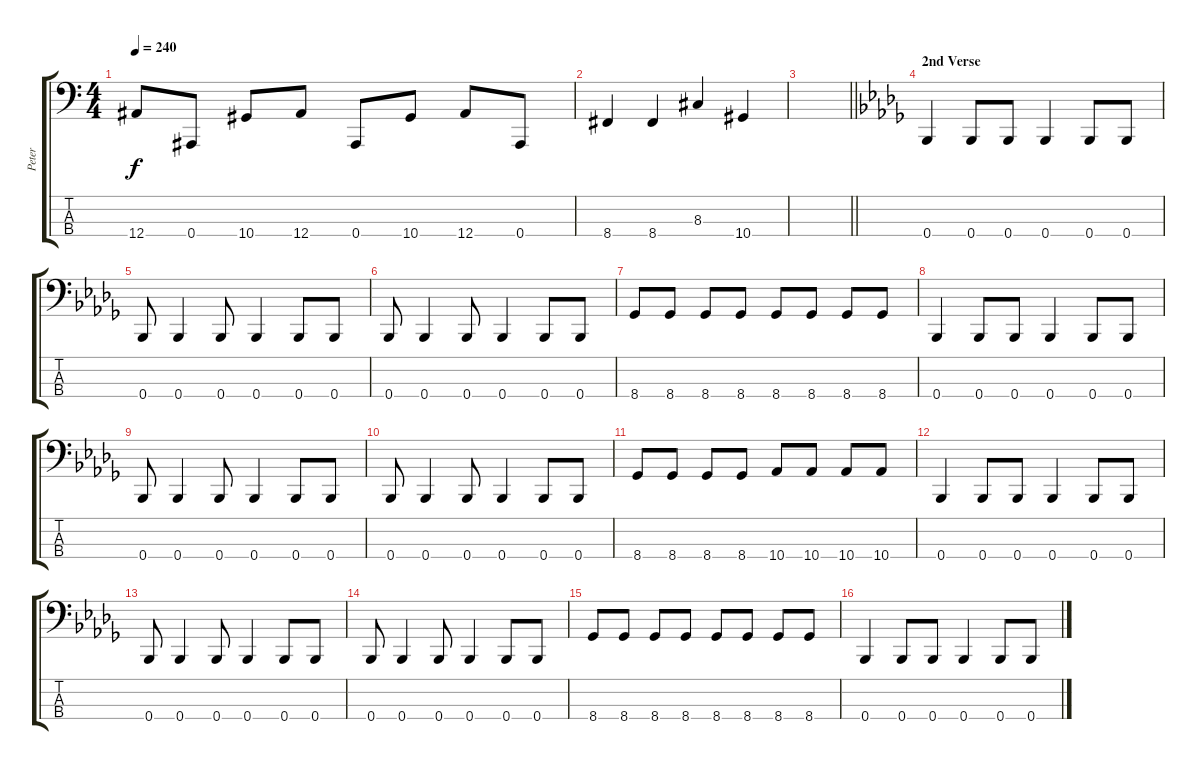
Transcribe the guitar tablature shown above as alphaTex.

\track ("Peter" "Peter") {instrument electricbassfinger}
\staff {score tabs}
\tuning (Eb2 Bb1 F1 Bb0) {hide}
\ts (4 4)
\tempo 240
\clef f4
\ks c
12.4.8{dy f} 0.4.8 10.4.8 12.4.8 0.4.8 10.4.8 12.4.8 0.4.8 |
8.4.4 8.4.4 8.3.4 10.4.4 |
\barLineRight lightlight
|
\section ("" "2nd Verse")
\ks bbminor
0.4.4 0.4.8 0.4.8 0.4.4 0.4.8 0.4.8 |
0.4.8 0.4.4 0.4.8 0.4.4 0.4.8 0.4.8 |
0.4.8 0.4.4 0.4.8 0.4.4 0.4.8 0.4.8 |
8.4.8 8.4.8 8.4.8 8.4.8 8.4.8 8.4.8 8.4.8 8.4.8 |
0.4.4 0.4.8 0.4.8 0.4.4 0.4.8 0.4.8 |
0.4.8 0.4.4 0.4.8 0.4.4 0.4.8 0.4.8 |
0.4.8 0.4.4 0.4.8 0.4.4 0.4.8 0.4.8 |
8.4.8 8.4.8 8.4.8 8.4.8 10.4.8 10.4.8 10.4.8 10.4.8 |
0.4.4 0.4.8 0.4.8 0.4.4 0.4.8 0.4.8 |
0.4.8 0.4.4 0.4.8 0.4.4 0.4.8 0.4.8 |
0.4.8 0.4.4 0.4.8 0.4.4 0.4.8 0.4.8 |
8.4.8 8.4.8 8.4.8 8.4.8 8.4.8 8.4.8 8.4.8 8.4.8 |
0.4.4 0.4.8 0.4.8 0.4.4 0.4.8 0.4.8
